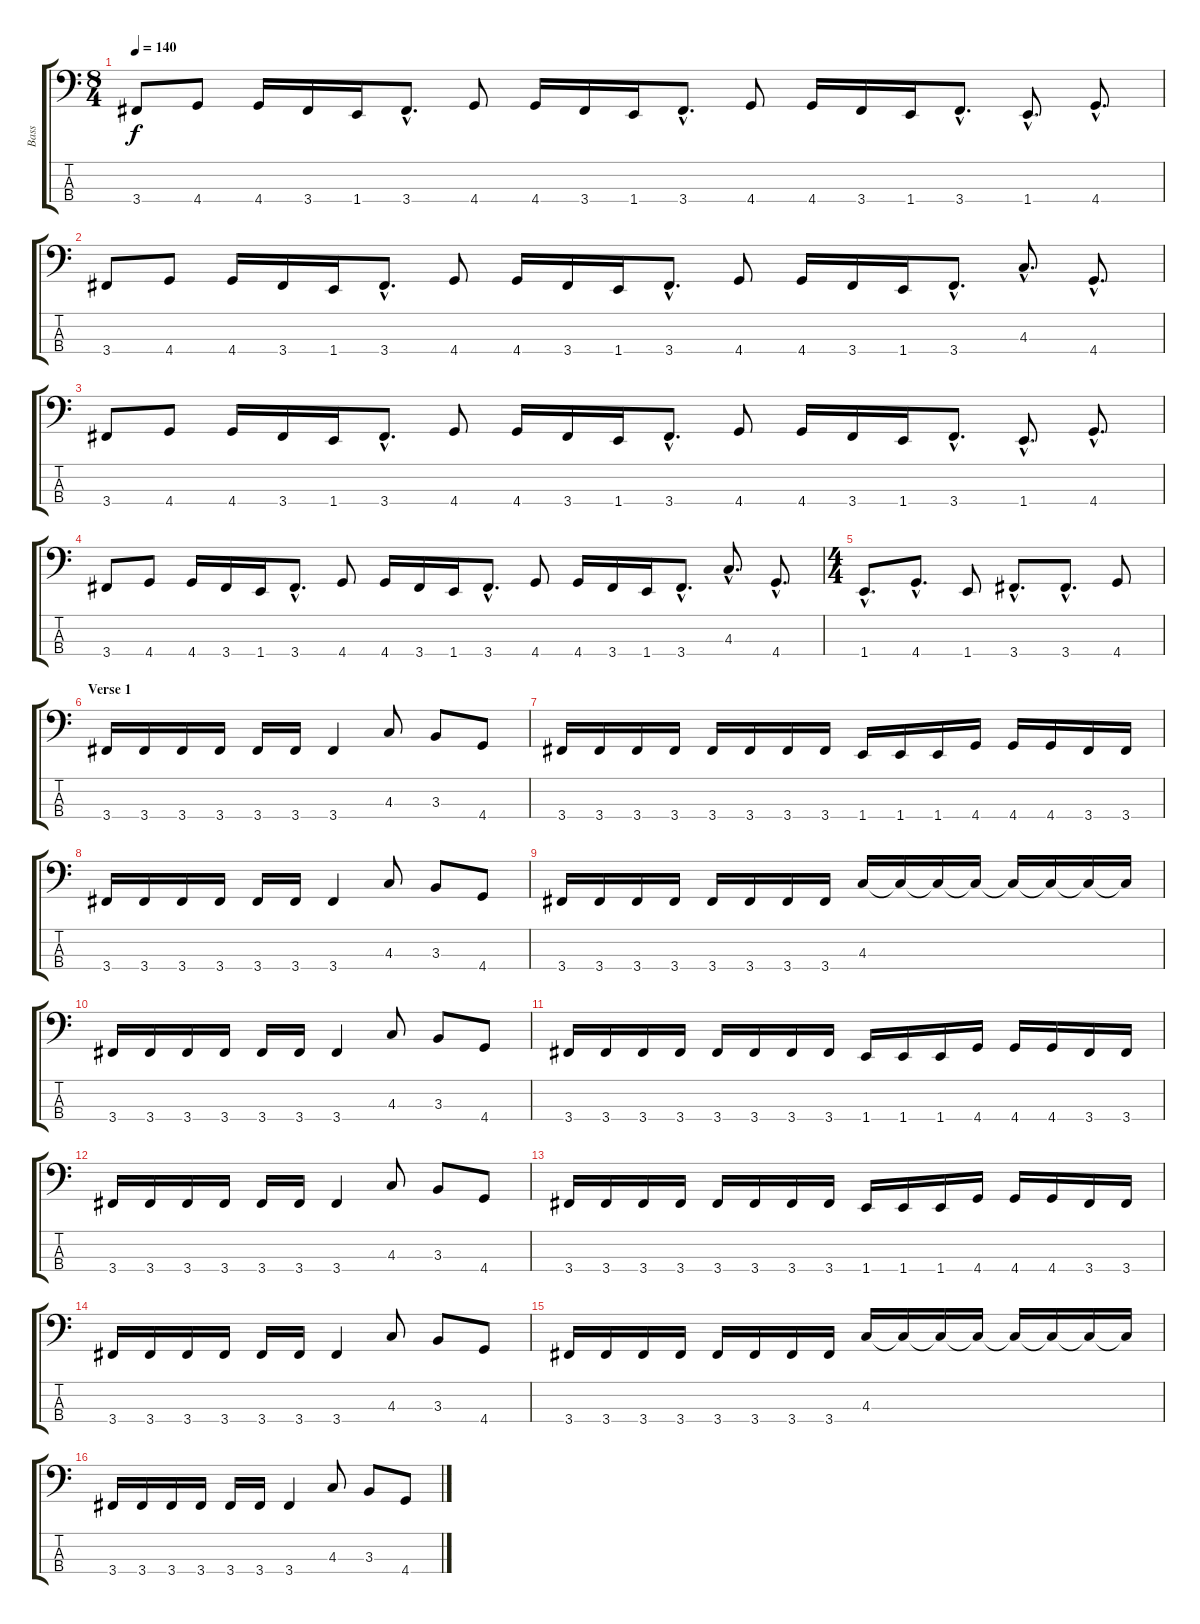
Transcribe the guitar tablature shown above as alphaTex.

\track ("Bass" "Bass") {instrument electricbasspick}
\staff {score tabs}
\tuning (Gb2 Db2 Ab1 Eb1) {hide}
\ts (8 4)
\tempo 140
\clef f4
\ks c
3.4.8{dy f} 4.4.8 4.4.16 3.4.16 1.4.16 3.4{hac}.8{d} 4.4.8 4.4.16 3.4.16 1.4.16 3.4{hac}.8{d} 4.4.8 4.4.16 3.4.16 1.4.16 3.4{hac}.8{d} 1.4{hac}.8{d} 4.4{hac}.8{d} |
3.4.8 4.4.8 4.4.16 3.4.16 1.4.16 3.4{hac}.8{d} 4.4.8 4.4.16 3.4.16 1.4.16 3.4{hac}.8{d} 4.4.8 4.4.16 3.4.16 1.4.16 3.4{hac}.8{d} 4.3{hac}.8{d} 4.4{hac}.8{d} |
3.4.8 4.4.8 4.4.16 3.4.16 1.4.16 3.4{hac}.8{d} 4.4.8 4.4.16 3.4.16 1.4.16 3.4{hac}.8{d} 4.4.8 4.4.16 3.4.16 1.4.16 3.4{hac}.8{d} 1.4{hac}.8{d} 4.4{hac}.8{d} |
3.4.8 4.4.8 4.4.16 3.4.16 1.4.16 3.4{hac}.8{d} 4.4.8 4.4.16 3.4.16 1.4.16 3.4{hac}.8{d} 4.4.8 4.4.16 3.4.16 1.4.16 3.4{hac}.8{d} 4.3{hac}.8{d} 4.4{hac}.8{d} |
\ts (4 4)
1.4{hac}.8{d} 4.4{hac}.8{d} 1.4.8 3.4{hac}.8{d} 3.4{hac}.8{d} 4.4.8 |
\section ("" "Verse 1")
3.4.16 3.4.16 3.4.16 3.4.16 3.4.16 3.4.16 3.4.4 4.3.8 3.3.8 4.4.8 |
3.4.16 3.4.16 3.4.16 3.4.16 3.4.16 3.4.16 3.4.16 3.4.16 1.4.16 1.4.16 1.4.16 4.4.16 4.4.16 4.4.16 3.4.16 3.4.16 |
3.4.16 3.4.16 3.4.16 3.4.16 3.4.16 3.4.16 3.4.4 4.3.8 3.3.8 4.4.8 |
3.4.16 3.4.16 3.4.16 3.4.16 3.4.16 3.4.16 3.4.16 3.4.16 4.3.16 4.3{t}.16 4.3{t}.16 4.3{t}.16 4.3{t}.16 4.3{t}.16 4.3{t}.16 4.3{t}.16 |
3.4.16 3.4.16 3.4.16 3.4.16 3.4.16 3.4.16 3.4.4 4.3.8 3.3.8 4.4.8 |
3.4.16 3.4.16 3.4.16 3.4.16 3.4.16 3.4.16 3.4.16 3.4.16 1.4.16 1.4.16 1.4.16 4.4.16 4.4.16 4.4.16 3.4.16 3.4.16 |
3.4.16 3.4.16 3.4.16 3.4.16 3.4.16 3.4.16 3.4.4 4.3.8 3.3.8 4.4.8 |
3.4.16 3.4.16 3.4.16 3.4.16 3.4.16 3.4.16 3.4.16 3.4.16 1.4.16 1.4.16 1.4.16 4.4.16 4.4.16 4.4.16 3.4.16 3.4.16 |
3.4.16 3.4.16 3.4.16 3.4.16 3.4.16 3.4.16 3.4.4 4.3.8 3.3.8 4.4.8 |
3.4.16 3.4.16 3.4.16 3.4.16 3.4.16 3.4.16 3.4.16 3.4.16 4.3.16 4.3{t}.16 4.3{t}.16 4.3{t}.16 4.3{t}.16 4.3{t}.16 4.3{t}.16 4.3{t}.16 |
3.4.16 3.4.16 3.4.16 3.4.16 3.4.16 3.4.16 3.4.4 4.3.8 3.3.8 4.4.8
